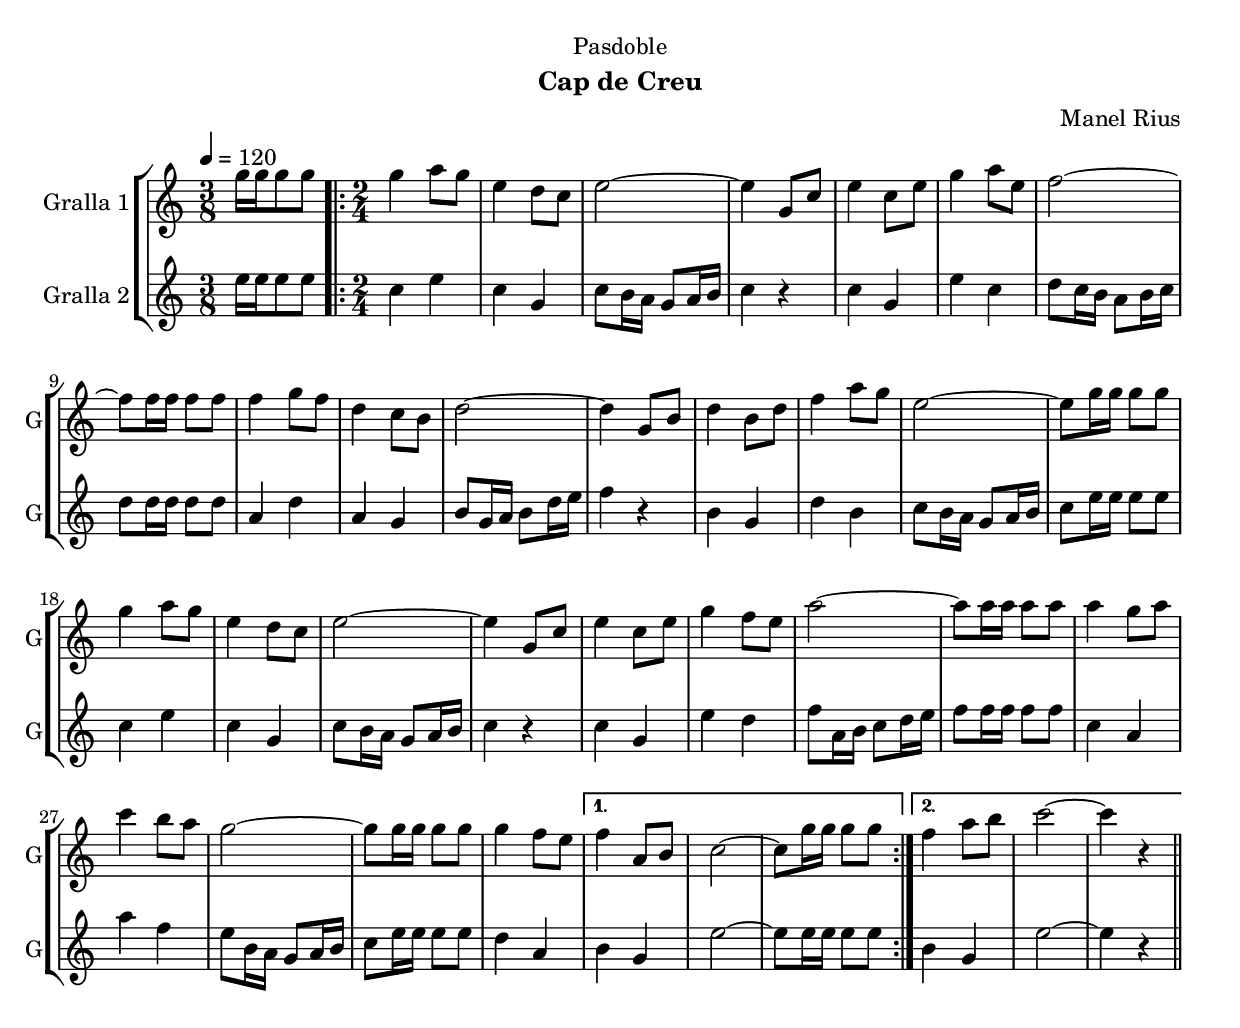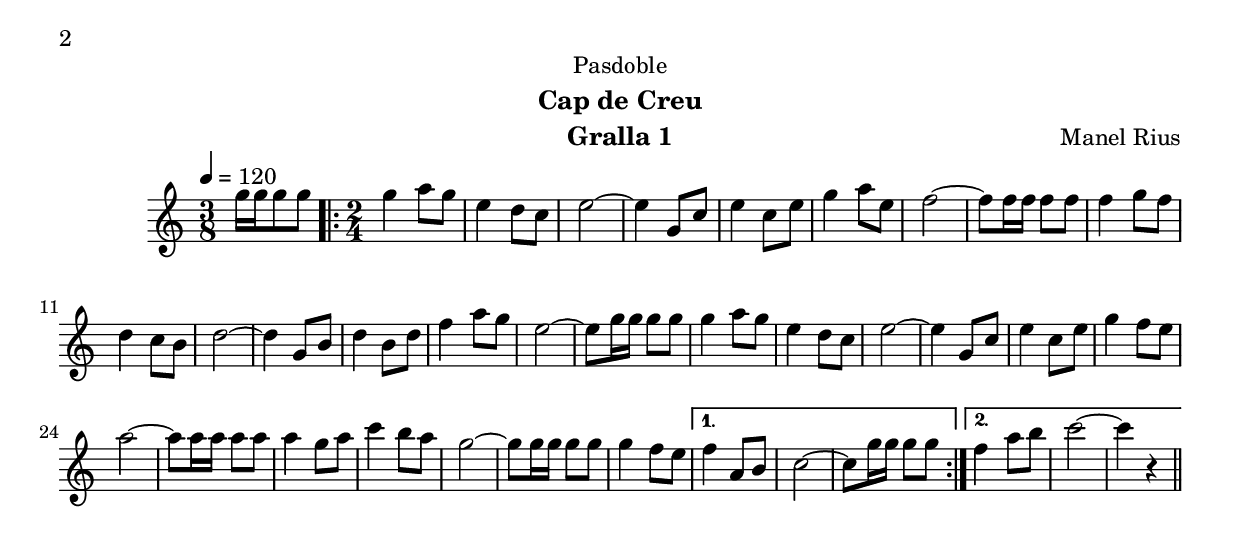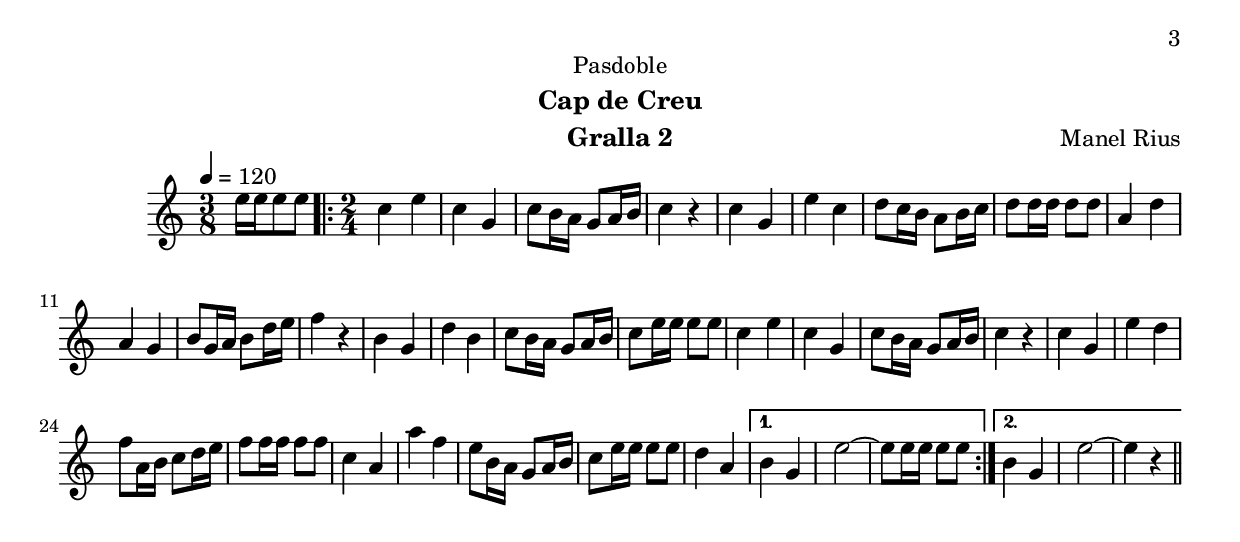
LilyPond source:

\version "2.22.1"

\header {
  dedication="Pasdoble"
  title=""
  subtitle="Cap de Creu"
  subsubtitle=""
  poet=""
  meter=""
  piece=""
  composer="Manel Rius"
  arranger=""
  opus=""
  instrument=""
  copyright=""
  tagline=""
}

liniaroAa =
\relative g''
{
  \tempo 4=120
  \clef treble
  \key c \major
  \time 3/8
  g16 g g8 g  |
  \time 2/4   \repeat volta 2 { g4 a8 g  |
  e4 d8 c  |
  e2 ~  |
  %05
  e4 g,8 c  |
  e4 c8 e  |
  g4 a8 e  |
  f2 ~  |
  f8 f16 f f8 f  |
  %10
  f4 g8 f  |
  d4 c8 b  |
  d2 ~  |
  d4 g,8 b  |
  d4 b8 d  |
  %15
  f4 a8 g  |
  e2 ~  |
  e8 g16 g g8 g  |
  g4 a8 g  |
  e4 d8 c  |
  %20
  e2 ~  |
  e4 g,8 c  |
  e4 c8 e  |
  g4 f8 e  |
  a2 ~  |
  %25
  a8 a16 a a8 a  |
  a4 g8 a  |
  c4 b8 a  |
  g2 ~  |
  g8 g16 g g8 g  |
  %30
  g4 f8 e }
  \alternative { { f4 a,8 b  |
  c2 ~  |
  c8 g'16 g g8 g }
  { f4 a8 b  |
  %35
  c2 ~  |
  c4 r4 } } \bar "||" % kompletite
}

liniaroAb =
\relative e''
{
  \tempo 4=120
  \clef treble
  \key c \major
  \time 3/8
  e16 e e8 e  |
  \time 2/4   \repeat volta 2 { c4 e  |
  c4 g  |
  c8 b16 a g8 a16 b  |
  %05
  c4 r  |
  c4 g  |
  e'4 c  |
  d8 c16 b a8 b16 c  |
  d8 d16 d d8 d  |
  %10
  a4 d  |
  a4 g  |
  b8 g16 a b8 d16 e  |
  f4 r  |
  b,4 g  |
  %15
  d'4 b  |
  c8 b16 a g8 a16 b  |
  c8 e16 e e8 e  |
  c4 e  |
  c4 g  |
  %20
  c8 b16 a g8 a16 b  |
  c4 r  |
  c4 g  |
  e'4 d  |
  f8 a,16 b c8 d16 e  |
  %25
  f8 f16 f f8 f  |
  c4 a  |
  a'4 f  |
  e8 b16 a g8 a16 b  |
  c8 e16 e e8 e  |
  %30
  d4 a }
  \alternative { { b4 g  |
  e'2 ~  |
  e8 e16 e e8 e }
  { b4 g  |
  %35
  e'2 ~  |
  e4 r4 } } \bar "||" % kompletite
}

\bookpart {
  \score {
    \new StaffGroup {
      \override Score.RehearsalMark #'self-alignment-X = #LEFT
      <<
        \new Staff \with {instrumentName = #"Gralla 1" shortInstrumentName = #"G"} \liniaroAa
        \new Staff \with {instrumentName = #"Gralla 2" shortInstrumentName = #"G"} \liniaroAb
      >>
    }
    \layout {}
  }
  \score { \unfoldRepeats
    \new StaffGroup {
      \override Score.RehearsalMark #'self-alignment-X = #LEFT
      <<
        \new Staff \with {instrumentName = #"Gralla 1" shortInstrumentName = #"G"} \liniaroAa
        \new Staff \with {instrumentName = #"Gralla 2" shortInstrumentName = #"G"} \liniaroAb
      >>
    }
    \midi {
      \set Staff.midiInstrument = "oboe"
      \set DrumStaff.midiInstrument = "drums"
    }
  }
}

\bookpart {
  \header {instrument="Gralla 1"}
  \score {
    \new StaffGroup {
      \override Score.RehearsalMark #'self-alignment-X = #LEFT
      <<
        \new Staff \liniaroAa
      >>
    }
    \layout {}
  }
  \score { \unfoldRepeats
    \new StaffGroup {
      \override Score.RehearsalMark #'self-alignment-X = #LEFT
      <<
        \new Staff \liniaroAa
      >>
    }
    \midi {
      \set Staff.midiInstrument = "oboe"
      \set DrumStaff.midiInstrument = "drums"
    }
  }
}

\bookpart {
  \header {instrument="Gralla 2"}
  \score {
    \new StaffGroup {
      \override Score.RehearsalMark #'self-alignment-X = #LEFT
      <<
        \new Staff \liniaroAb
      >>
    }
    \layout {}
  }
  \score { \unfoldRepeats
    \new StaffGroup {
      \override Score.RehearsalMark #'self-alignment-X = #LEFT
      <<
        \new Staff \liniaroAb
      >>
    }
    \midi {
      \set Staff.midiInstrument = "oboe"
      \set DrumStaff.midiInstrument = "drums"
    }
  }
}

